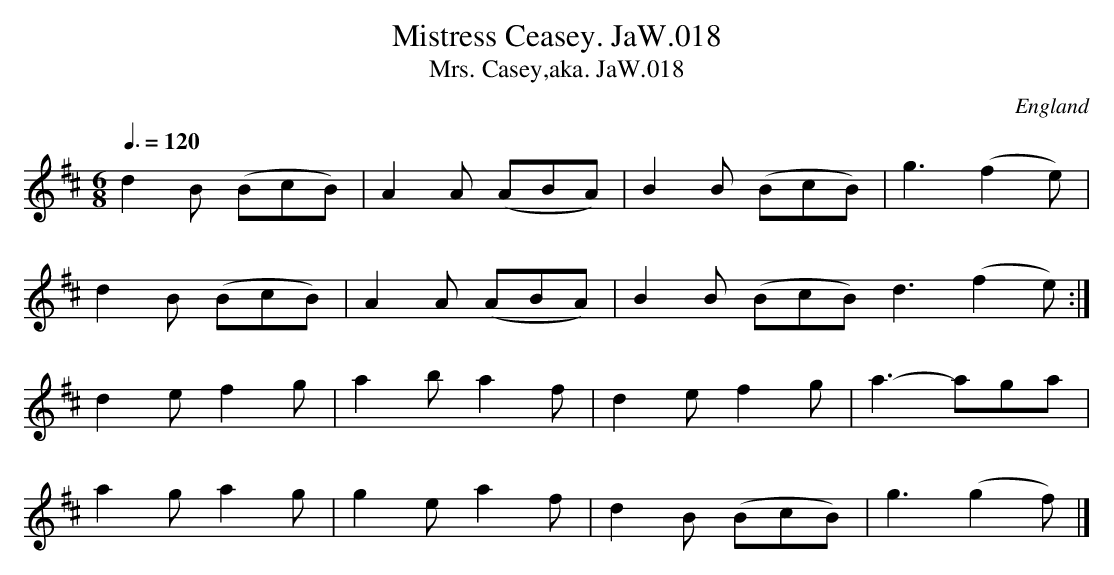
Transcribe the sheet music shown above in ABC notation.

X:1
T:Mistress Ceasey. JaW.018
T:Mrs. Casey,aka. JaW.018
M:6/8
O:England
Q:3/8=120
K:D
d2B (BcB)|A2A (ABA)|B2B (BcB)|g3 (f2e)|!
d2B (BcB)|A2A (ABA)|B2B (BcB)d3 (f2e):|!
d2e f2g|a2b a2f|d2e f2g|a3-aga|!
a2g a2g|g2e a2f|d2B (BcB)|g3 (g2f)|]
